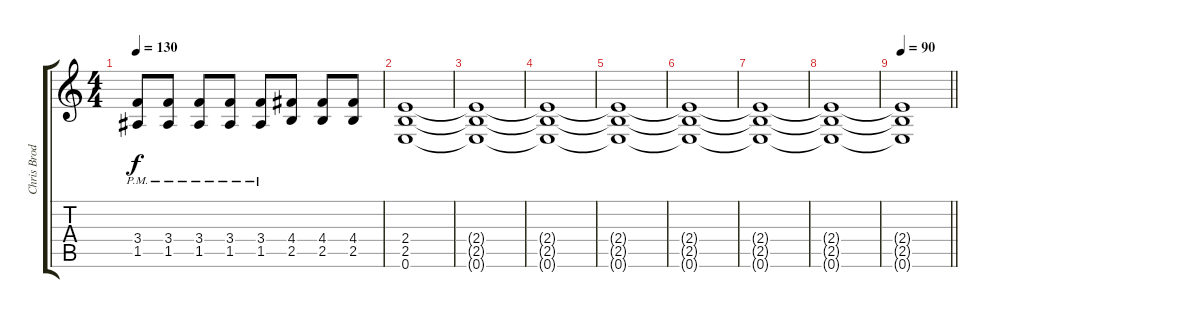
\track ("Chris Broderick" "Chris Brod") {instrument distortionguitar}
\staff {score tabs}
\tuning (E4 B3 G3 D3 A2 E2) {hide}
\ts (4 4)
\tempo 130
\clef g2
\ks c
(3.4{pm} 1.5{pm}).8{dy f} (3.4{pm} 1.5{pm}).8 (3.4{pm} 1.5{pm}).8 (3.4{pm} 1.5{pm}).8 (3.4{pm} 1.5{pm}).8 (4.4 2.5).8 (4.4 2.5).8 (4.4 2.5).8 |
(2.4 2.5 0.6).1 |
(2.4{t} 2.5{t} 0.6{t}).1 |
(2.4{t} 2.5{t} 0.6{t}).1 |
(2.4{t} 2.5{t} 0.6{t}).1{volume 4} |
(2.4{t} 2.5{t} 0.6{t}).1 |
(2.4{t} 2.5{t} 0.6{t}).1 |
(2.4{t} 2.5{t} 0.6{t}).1 |
\tempo 90
\barLineRight lightlight
(2.4{t} 2.5{t} 0.6{t}).1
